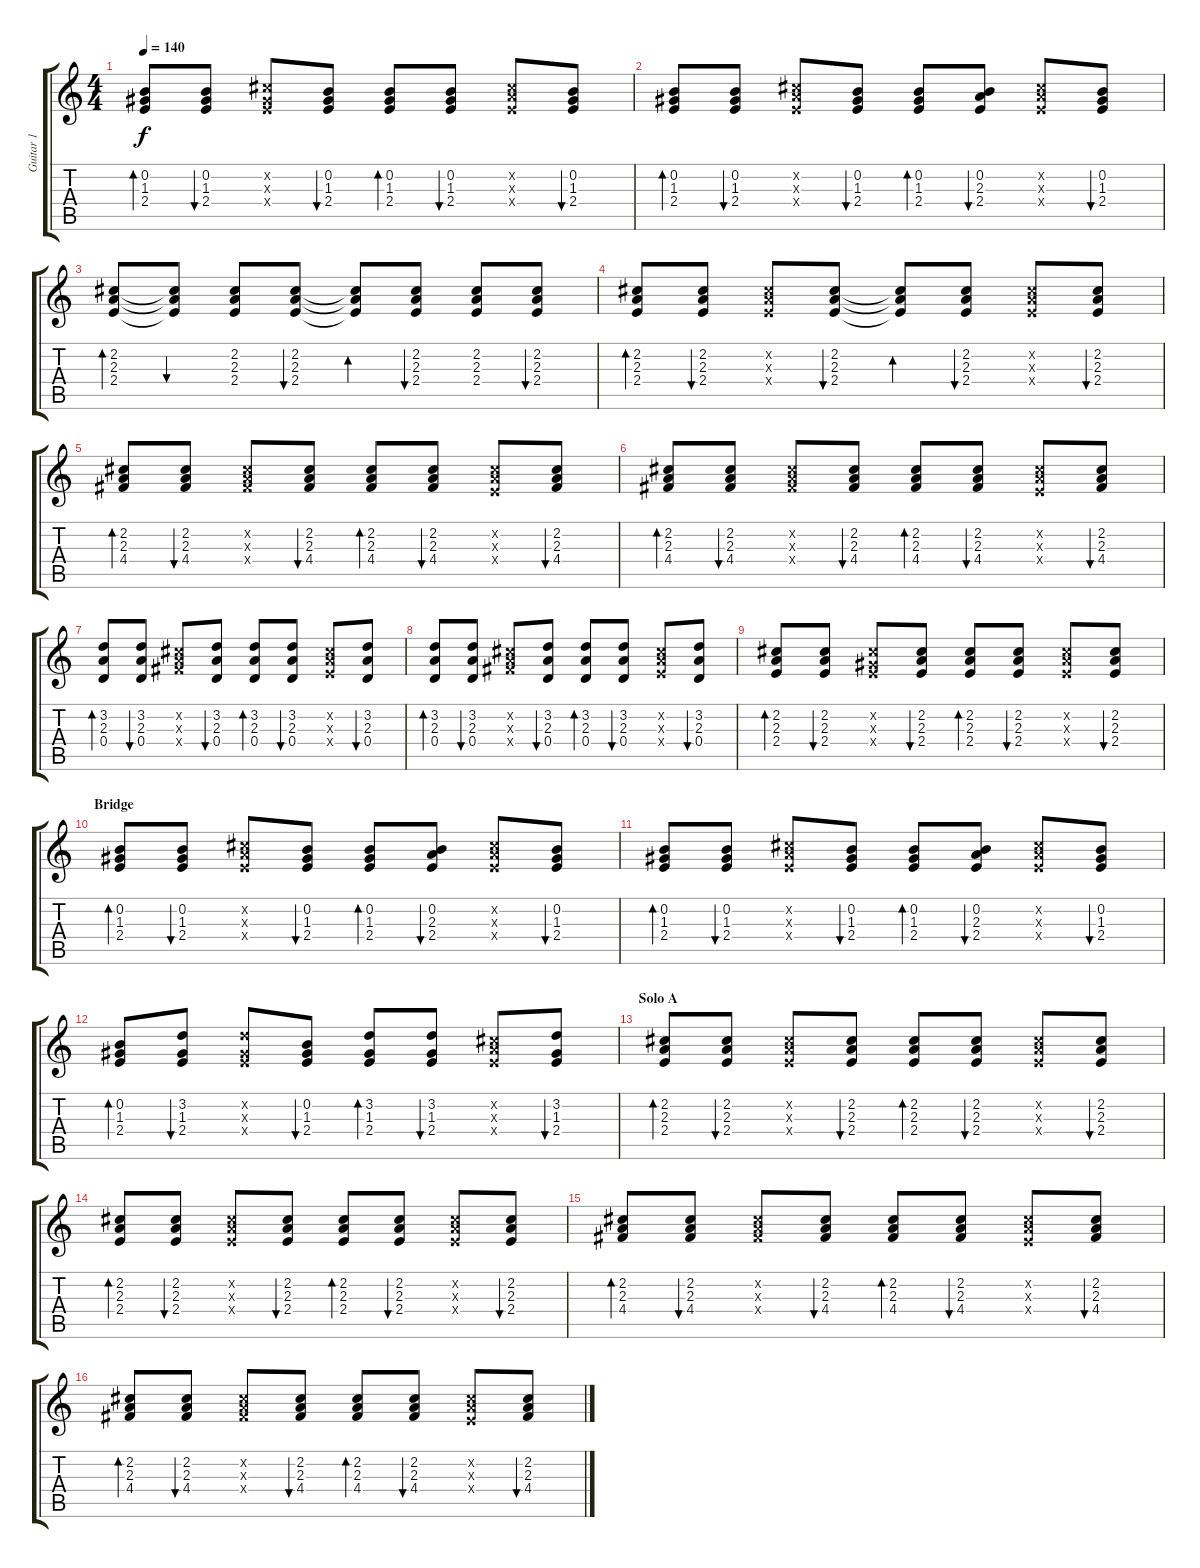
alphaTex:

\track ("Guitar 1" "Guitar 1") {instrument acousticguitarsteel}
\staff {score tabs}
\tuning (E4 B3 G3 D3 A2 E2) {hide}
\ts (4 4)
\tempo 140
\clef g2
\ks c
(0.2 1.3 2.4).8{bd 60 dy f} (0.2 1.3 2.4).8{bu 60} (2.2{x} 1.3{x} 2.4{x}).8 (0.2 1.3 2.4).8{bu 60} (0.2 1.3 2.4).8{bd 60} (0.2 1.3 2.4).8{bu 60} (2.2{x} 2.3{x} 2.4{x}).8 (0.2 1.3 2.4).8{bu 60} |
(0.2 1.3 2.4).8{bd 60} (0.2 1.3 2.4).8{bu 60} (2.2{x} 2.3{x} 2.4{x}).8 (0.2 1.3 2.4).8{bu 60} (0.2 1.3 2.4).8{bd 60} (0.2 2.3 2.4).8{bu 60} (2.2{x} 2.3{x} 2.4{x}).8 (0.2 1.3 2.4).8{bu 60} |
(2.2 2.3 2.4).8{bd 60} (2.2{t} 2.3{t} 2.4{t}).8{bu 60} (2.2 2.3 2.4).8 (2.2 2.3 2.4).8{bu 60} (2.2{t} 2.3{t} 2.4{t}).8{bd 60} (2.2 2.3 2.4).8{bu 60} (2.2 2.3 2.4).8 (2.2 2.3 2.4).8{bu 60} |
(2.2 2.3 2.4).8{bd 60} (2.2 2.3 2.4).8{bu 60} (2.2{x} 2.3{x} 2.4{x}).8 (2.2 2.3 2.4).8{bu 60} (2.2{t} 2.3{t} 2.4{t}).8{bd 60} (2.2 2.3 2.4).8{bu 60} (2.2{x} 2.3{x} 2.4{x}).8 (2.2 2.3 2.4).8{bu 60} |
(2.2 2.3 4.4).8{bd 60} (2.2 2.3 4.4).8{bu 60} (2.2{x} 2.3{x} 4.4{x}).8 (2.2 2.3 4.4).8{bu 60} (2.2 2.3 4.4).8{bd 60} (2.2 2.3 4.4).8{bu 60} (2.2{x} 2.3{x} 2.4{x}).8 (2.2 2.3 4.4).8{bu 60} |
(2.2 2.3 4.4).8{bd 60} (2.2 2.3 4.4).8{bu 60} (2.2{x} 2.3{x} 4.4{x}).8 (2.2 2.3 4.4).8{bu 60} (2.2 2.3 4.4).8{bd 60} (2.2 2.3 4.4).8{bu 60} (2.2{x} 2.3{x} 2.4{x}).8 (2.2 2.3 4.4).8{bu 60} |
(3.2 2.3 0.4).8{bd 60} (3.2 2.3 0.4).8{bu 60} (2.2{x} 2.3{x} 4.4{x}).8 (3.2 2.3 0.4).8{bu 60} (3.2 2.3 0.4).8{bd 60} (3.2 2.3 0.4).8{bu 60} (2.2{x} 2.3{x} 2.4{x}).8 (3.2 2.3 0.4).8{bu 60} |
(3.2 2.3 0.4).8{bd 60} (3.2 2.3 0.4).8{bu 60} (2.2{x} 2.3{x} 4.4{x}).8 (3.2 2.3 0.4).8{bu 60} (3.2 2.3 0.4).8{bd 60} (3.2 2.3 0.4).8{bu 60} (2.2{x} 2.3{x} 2.4{x}).8 (3.2 2.3 0.4).8{bu 60} |
(2.2 2.3 2.4).8{bd 60} (2.2 2.3 2.4).8{bu 60} (2.2{x} 1.3{x} 2.4{x}).8 (2.2 2.3 2.4).8{bu 60} (2.2 2.3 2.4).8{bd 60} (2.2 2.3 2.4).8{bu 60} (2.2{x} 2.3{x} 2.4{x}).8 (2.2 2.3 2.4).8{bu 60} |
\section ("" "Bridge")
(0.2 1.3 2.4).8{bd 60} (0.2 1.3 2.4).8{bu 60} (2.2{x} 2.3{x} 2.4{x}).8 (0.2 1.3 2.4).8{bu 60} (0.2 1.3 2.4).8{bd 60} (0.2 2.3 2.4).8{bu 60} (2.2{x} 2.3{x} 2.4{x}).8 (0.2 1.3 2.4).8{bu 60} |
(0.2 1.3 2.4).8{bd 60} (0.2 1.3 2.4).8{bu 60} (2.2{x} 2.3{x} 2.4{x}).8 (0.2 1.3 2.4).8{bu 60} (0.2 1.3 2.4).8{bd 60} (0.2 2.3 2.4).8{bu 60} (2.2{x} 2.3{x} 2.4{x}).8 (0.2 1.3 2.4).8{bu 60} |
(0.2 1.3 2.4).8{bd 60} (3.2 1.3 2.4).8{bu 60} (3.2{x} 1.3{x} 2.4{x}).8 (0.2 1.3 2.4).8{bu 60} (3.2 1.3 2.4).8{bd 60} (3.2 1.3 2.4).8{bu 60} (2.2{x} 2.3{x} 2.4{x}).8 (3.2 1.3 2.4).8{bu 60} |
\section ("" "Solo A")
(2.2 2.3 2.4).8{bd 60} (2.2 2.3 2.4).8{bu 60} (2.2{x} 2.3{x} 2.4{x}).8 (2.2 2.3 2.4).8{bu 60} (2.2 2.3 2.4).8{bd 60} (2.2 2.3 2.4).8{bu 60} (2.2{x} 2.3{x} 2.4{x}).8 (2.2 2.3 2.4).8{bu 60} |
(2.2 2.3 2.4).8{bd 60} (2.2 2.3 2.4).8{bu 60} (2.2{x} 2.3{x} 2.4{x}).8 (2.2 2.3 2.4).8{bu 60} (2.2 2.3 2.4).8{bd 60} (2.2 2.3 2.4).8{bu 60} (2.2{x} 2.3{x} 2.4{x}).8 (2.2 2.3 2.4).8{bu 60} |
(2.2 2.3 4.4).8{bd 60} (2.2 2.3 4.4).8{bu 60} (2.2{x} 2.3{x} 4.4{x}).8 (2.2 2.3 4.4).8{bu 60} (2.2 2.3 4.4).8{bd 60} (2.2 2.3 4.4).8{bu 60} (2.2{x} 2.3{x} 2.4{x}).8 (2.2 2.3 4.4).8{bu 60} |
(2.2 2.3 4.4).8{bd 60} (2.2 2.3 4.4).8{bu 60} (2.2{x} 2.3{x} 4.4{x}).8 (2.2 2.3 4.4).8{bu 60} (2.2 2.3 4.4).8{bd 60} (2.2 2.3 4.4).8{bu 60} (2.2{x} 2.3{x} 2.4{x}).8 (2.2 2.3 4.4).8{bu 60}
